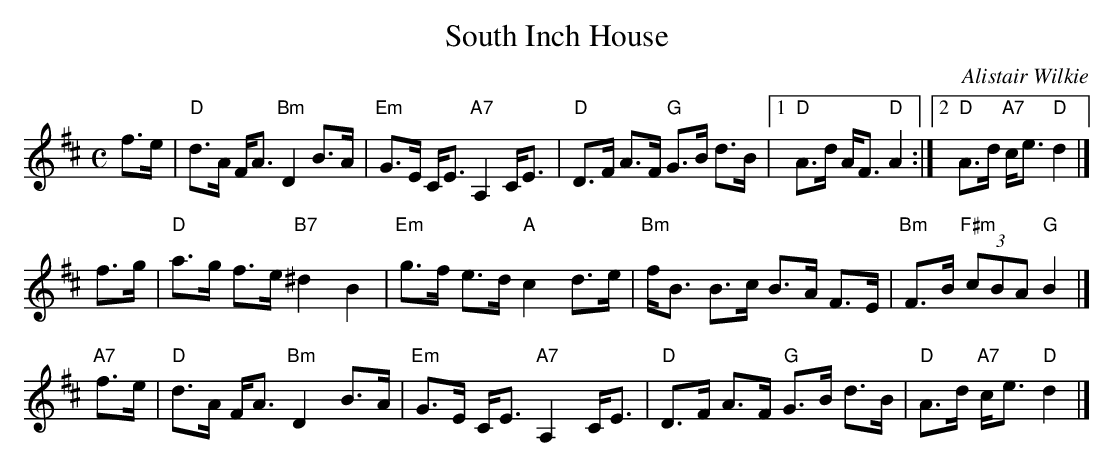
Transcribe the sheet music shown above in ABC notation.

X:1
T: South Inch House
C: Alistair Wilkie
M: C
L: 1/8
K: D
f>e |\
"D"d>A F<A "Bm"D2 B>A | "Em"G>E C<E "A7"A,2 C<E |\
"D"D>F A>F "G"G>B d>B |[1 "D"A>d A<F "D"A2 :|[2 "D"A>d "A7"c<e "D"d2 |]
f>g |\
"D"a>g f>e "B7"^d2 B2 | "Em"g>f e>d "A"c2 d>e |\
"Bm"f<B B>c B>A F>E | "Bm"F>B "F#m"(3cBA "G"B2 |]
"A7"f>e |\
"D"d>A F<A "Bm"D2 B>A | "Em"G>E C<E "A7"A,2 C<E |\
"D"D>F A>F "G"G>B d>B | "D"A>d "A7"c<e "D"d2 |]
